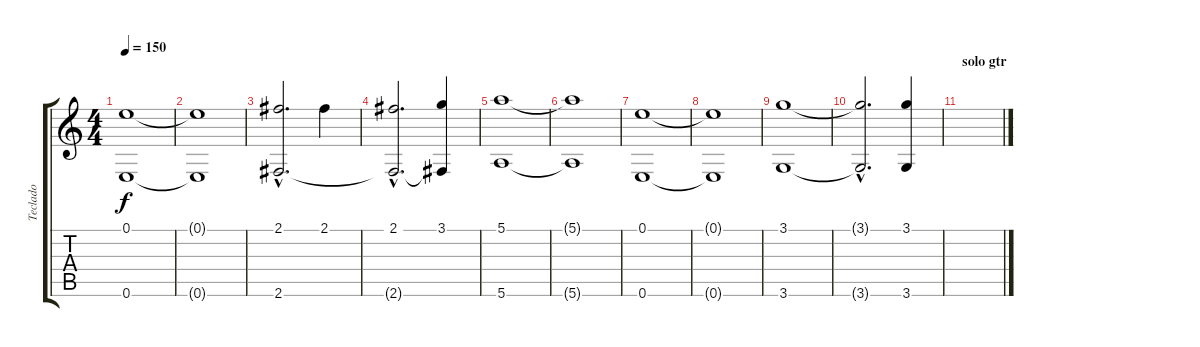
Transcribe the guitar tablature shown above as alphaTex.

\track ("Teclado " "Teclado ") {instrument brightacousticpiano}
\staff {score tabs}
\tuning (E5 B4 G4 D4 A3 E3) {hide}
\ts (4 4)
\tempo 150
\clef g2
\ks c
(0.1 0.6).1{dy f} |
(0.1{t} 0.6{t}).1 |
(2.1{hac} 2.6{hac}).2{d} 2.1.4 |
(2.1{hac} 2.6{hac t}).2{d} (3.1 2.6{t}).4 |
(5.1 5.6).1 |
(5.1{t} 5.6{t}).1 |
(0.1 0.6).1 |
(0.1{t} 0.6{t}).1 |
(3.1 3.6).1 |
(3.1{hac t} 3.6{hac t}).2{d} (3.1 3.6).4 |
\section ("" "solo gtr")
